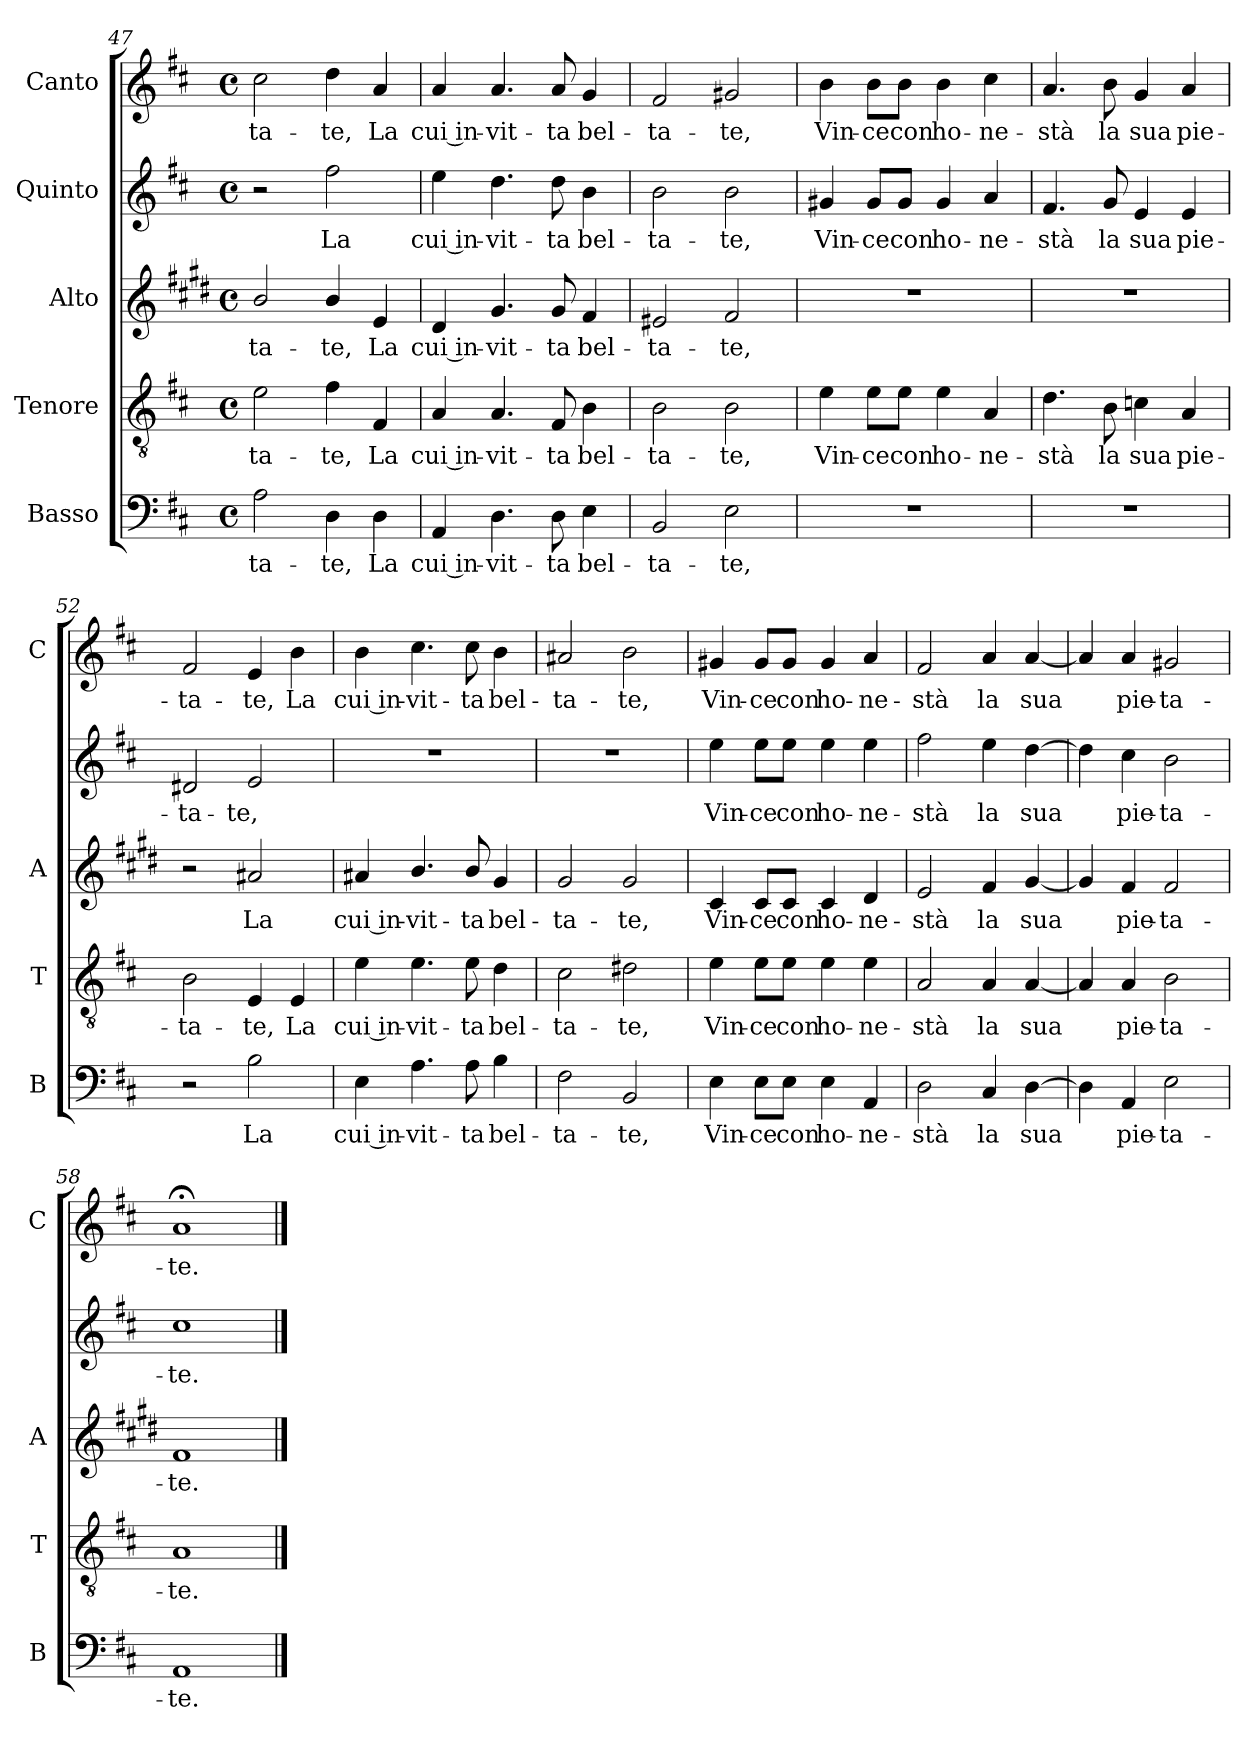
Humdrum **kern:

**kern	**text	**kern	**text	**kern	**text	**kern	**text	**kern	**text
*part5	*part5	*part4	*part4	*part3	*part3	*part2	*part2	*part1	*part1
*staff5	*staff5	*staff4	*staff4	*staff3	*staff3	*staff2	*staff2	*staff1	*staff1
*I"Basso	*	*I"Tenore	*	*I"Alto	*	*I"Quinto	*	*I"Canto	*
*I'B	*	*I'T	*	*I'A	*	*	*	*I'C	*
*clefF4	*	*clefGv2	*	*clefG2	*	*clefG2	*	*clefG2	*
*	*	*	*	*ITrd1c2	*	*	*	*	*
*k[f#c#]	*	*k[f#c#]	*	*k[f#c#]	*	*k[f#c#]	*	*k[f#c#]	*
*D:	*	*D:	*	*D:	*	*D:	*	*D:	*
*M4/4	*	*M4/4	*	*M4/4	*	*M4/4	*	*M4/4	*
*met(c)	*	*met(c)	*	*met(c)	*	*met(c)	*	*met(c)	*
=47	=47	=47	=47	=47	=47	=47	=47	=47	=47
!	!LO:LY:b	!	!LO:LY:b	!	!LO:LY:b	!	!	!	!LO:LY:b
2A\	-ta-	2e\	-ta-	2a/	-ta-	2r	.	2cc#\	-ta-
!	!LO:LY:b	!	!LO:LY:b	!	!LO:LY:b	!	!LO:LY:b	!	!LO:LY:b
4D\	-te,	4f#\	-te,	4a/	-te,	2ff#\	La	4dd\	-te,
!	!LO:LY:b	!	!LO:LY:b	!	!LO:LY:b	!	!	!	!LO:LY:b
4D\	La	4F#/	La	4d/	La	.	.	4a/	La
=48	=48	=48	=48	=48	=48	=48	=48	=48	=48
!	!LO:LY:b	!	!LO:LY:b	!	!LO:LY:b	!	!LO:LY:b	!	!LO:LY:b
4AA/	cui in-	4A/	cui in-	4c#/	cui in-	4ee\	cui in-	4a/	cui in-
!	!LO:LY:b	!	!LO:LY:b	!	!LO:LY:b	!	!LO:LY:b	!	!LO:LY:b
4.D\	-vit-	4.A/	-vit-	4.f#/	-vit-	4.dd\	-vit-	4.a/	-vit-
!	!LO:LY:b	!	!LO:LY:b	!	!LO:LY:b	!	!LO:LY:b	!	!LO:LY:b
8D\	-ta	8F#/	-ta	8f#/	-ta	8dd\	-ta	8a/	-ta
!	!LO:LY:b	!	!LO:LY:b	!	!LO:LY:b	!	!LO:LY:b	!	!LO:LY:b
4E\	bel-	4B\	bel-	4e/	bel-	4b\	bel-	4g/	bel-
=49	=49	=49	=49	=49	=49	=49	=49	=49	=49
!	!LO:LY:b	!	!LO:LY:b	!	!LO:LY:b	!	!LO:LY:b	!	!LO:LY:b
2BB/	-ta-	2B\	-ta-	2d#X/	-ta-	2b\	-ta-	2f#/	-ta-
!	!LO:LY:b	!	!LO:LY:b	!	!LO:LY:b	!	!LO:LY:b	!	!LO:LY:b
2E\	-te,	2B\	-te,	2e/	-te,	2b\	-te,	2g#X/	-te,
=50	=50	=50	=50	=50	=50	=50	=50	=50	=50
!	!	!	!LO:LY:b	!	!	!	!LO:LY:b	!	!LO:LY:b
1r	.	4e\	Vin-	1r	.	4g#X/	Vin-	4b\	Vin-
!	!	!	!LO:LY:b	!	!	!	!LO:LY:b	!	!LO:LY:b
.	.	8e\L	-ce	.	.	8g#/L	-ce	8b\L	-ce
!	!	!	!LO:LY:b	!	!	!	!LO:LY:b	!	!LO:LY:b
.	.	8e\J	con	.	.	8g#/J	con	8b\J	con
!	!	!	!LO:LY:b	!	!	!	!LO:LY:b	!	!LO:LY:b
.	.	4e\	ho-	.	.	4g#/	ho-	4b\	ho-
!	!	!	!LO:LY:b	!	!	!	!LO:LY:b	!	!LO:LY:b
.	.	4A/	-ne-	.	.	4a/	-ne-	4cc#\	-ne-
!!LO:LB:g=z
=51	=51	=51	=51	=51	=51	=51	=51	=51	=51
!	!	!	!LO:LY:b	!	!	!	!LO:LY:b	!	!LO:LY:b
1r	.	4.d\	-stà	1r	.	4.f#/	-stà	4.a/	-stà
!	!	!	!LO:LY:b	!	!	!	!LO:LY:b	!	!LO:LY:b
.	.	8B\	la	.	.	8g/	la	8b\	la
!	!	!	!LO:LY:b	!	!	!	!LO:LY:b	!	!LO:LY:b
.	.	4cn\	sua	.	.	4e/	sua	4g/	sua
!	!	!	!LO:LY:b	!	!	!	!LO:LY:b	!	!LO:LY:b
.	.	4A/	pie-	.	.	4e/	pie-	4a/	pie-
=52	=52	=52	=52	=52	=52	=52	=52	=52	=52
!	!	!	!LO:LY:b	!	!	!	!LO:LY:b	!	!LO:LY:b
2r	.	2B\	-ta-	2r	.	2d#X/	-ta-	2f#/	-ta-
!	!LO:LY:b	!	!LO:LY:b	!	!LO:LY:b	!	!LO:LY:b	!	!LO:LY:b
2B\	La	4E/	-te,	2g#X/	La	2e/	-te,	4e/	-te,
!	!	!	!LO:LY:b	!	!	!	!	!	!LO:LY:b
.	.	4E/	La	.	.	.	.	4b\	La
=53	=53	=53	=53	=53	=53	=53	=53	=53	=53
!	!LO:LY:b	!	!LO:LY:b	!	!LO:LY:b	!	!	!	!LO:LY:b
4E\	cui in-	4e\	cui in-	4g#X/	cui in-	1r	.	4b\	cui in-
!	!LO:LY:b	!	!LO:LY:b	!	!LO:LY:b	!	!	!	!LO:LY:b
4.A\	-vit-	4.e\	-vit-	4.a/	-vit-	.	.	4.cc#\	-vit-
!	!LO:LY:b	!	!LO:LY:b	!	!LO:LY:b	!	!	!	!LO:LY:b
8A\	-ta	8e\	-ta	8a/	-ta	.	.	8cc#\	-ta
!	!LO:LY:b	!	!LO:LY:b	!	!LO:LY:b	!	!	!	!LO:LY:b
4B\	bel-	4d\	bel-	4f#/	bel-	.	.	4b\	bel-
=54	=54	=54	=54	=54	=54	=54	=54	=54	=54
!	!LO:LY:b	!	!LO:LY:b	!	!LO:LY:b	!	!	!	!LO:LY:b
2F#\	-ta-	2c#\	-ta-	2f#/	-ta-	1r	.	2a#X/	-ta-
!	!LO:LY:b	!	!LO:LY:b	!	!LO:LY:b	!	!	!	!LO:LY:b
2BB/	-te,	2d#X\	-te,	2f#/	-te,	.	.	2b\	-te,
=55	=55	=55	=55	=55	=55	=55	=55	=55	=55
!	!LO:LY:b	!	!LO:LY:b	!	!LO:LY:b	!	!LO:LY:b	!	!LO:LY:b
4E\	Vin-	4e\	Vin-	4B/	Vin-	4ee\	Vin-	4g#X/	Vin-
!	!LO:LY:b	!	!LO:LY:b	!	!LO:LY:b	!	!LO:LY:b	!	!LO:LY:b
8E\L	-ce	8e\L	-ce	8B/L	-ce	8ee\L	-ce	8g#/L	-ce
!	!LO:LY:b	!	!LO:LY:b	!	!LO:LY:b	!	!LO:LY:b	!	!LO:LY:b
8E\J	con	8e\J	con	8B/J	con	8ee\J	con	8g#/J	con
!	!LO:LY:b	!	!LO:LY:b	!	!LO:LY:b	!	!LO:LY:b	!	!LO:LY:b
4E\	ho-	4e\	ho-	4B/	ho-	4ee\	ho-	4g#/	ho-
!	!LO:LY:b	!	!LO:LY:b	!	!LO:LY:b	!	!LO:LY:b	!	!LO:LY:b
4AA/	-ne-	4e\	-ne-	4c#/	-ne-	4ee\	-ne-	4a/	-ne-
=56	=56	=56	=56	=56	=56	=56	=56	=56	=56
!	!LO:LY:b	!	!LO:LY:b	!	!LO:LY:b	!	!LO:LY:b	!	!LO:LY:b
2D\	-stà	2A/	-stà	2d/	-stà	2ff#\	-stà	2f#/	-stà
!	!LO:LY:b	!	!LO:LY:b	!	!LO:LY:b	!	!LO:LY:b	!	!LO:LY:b
4C#/	la	4A/	la	4e/	la	4ee\	la	4a/	la
!	!LO:LY:b	!	!LO:LY:b	!	!LO:LY:b	!	!LO:LY:b	!	!LO:LY:b
[4D\	sua	[4A/	sua	[4f#/	sua	[4dd\	sua	[4a/	sua
=57	=57	=57	=57	=57	=57	=57	=57	=57	=57
4D\]	.	4A/]	.	4f#/]	.	4dd\]	.	4a/]	.
!	!LO:LY:b	!	!LO:LY:b	!	!LO:LY:b	!	!LO:LY:b	!	!LO:LY:b
4AA/	pie-	4A/	pie-	4e/	pie-	4cc#\	pie-	4a/	pie-
!	!LO:LY:b	!	!LO:LY:b	!	!LO:LY:b	!	!LO:LY:b	!	!LO:LY:b
2E\	-ta-	2B\	-ta-	2e/	-ta-	2b\	-ta-	2g#X/	-ta-
=58	=58	=58	=58	=58	=58	=58	=58	=58	=58
!	!LO:LY:b	!	!LO:LY:b	!	!LO:LY:b	!	!LO:LY:b	!	!LO:LY:b
1AA	-te.	1A	-te.	1e	-te.	1cc#	-te.	1a;<	-te.
==	==	==	==	==	==	==	==	==	==
*-	*-	*-	*-	*-	*-	*-	*-	*-	*-
